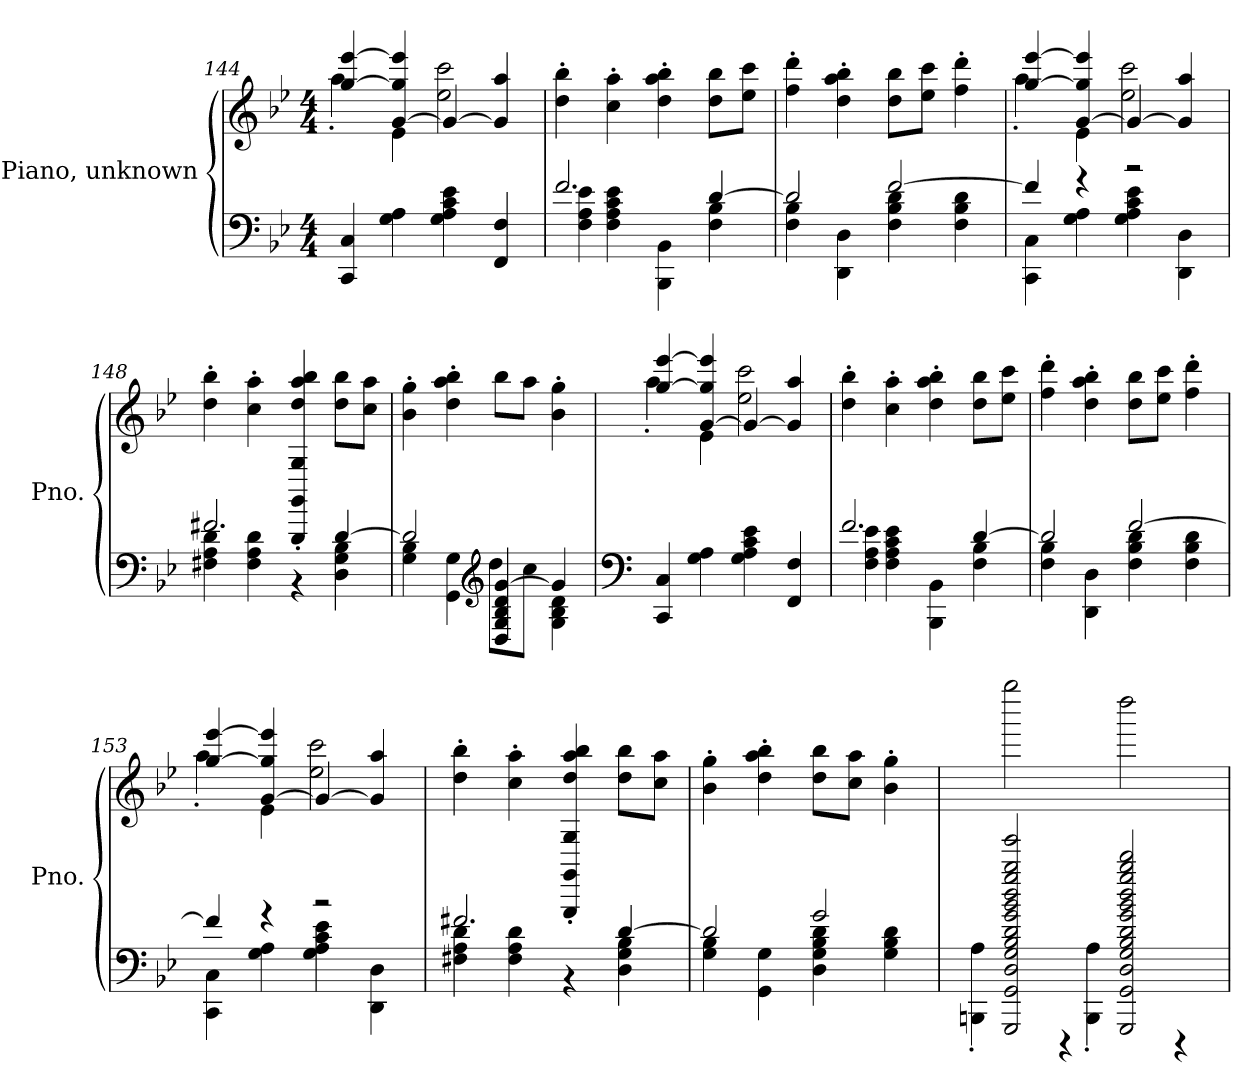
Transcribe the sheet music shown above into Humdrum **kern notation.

**kern	**kern
*part1	*part1
*staff2	*staff1
*I"Piano, unknown	*
*I'Pno.	*
!!LO:LB:g=z
*clefF4	*clefG2
*k[b-e-]	*k[b-e-]
*M4/4	*M4/4
=144	=144
*	*^
4CC/ 4C/	[4gg/ [4eee-/	4aa'\
4G\ 4A\	[4g/ 4gg/] 4eee-/]	4e-\
4G\ 4A\ 4c\ 4e-\	4g/_	2ee-\ 2ccc\
4FF/ 4F/	4g/] 4aa/	.
*	*v	*v
=145	=145
*^	*
2.f/	4F\ 4A\ 4e-\	4dd\' 4bb-\'
.	4F\ 4A\ 4c\ 4e-\	4cc\' 4aa\'
.	4BBB-\ 4BB-\	4dd\' 4aa\' 4bb-\'
[4d/	4F\ 4B-\	8dd\ 8bb-\L
.	.	8ee-\ 8ccc\J
=146	=146	=146
2d/]	4F\ 4B-\	4ff\' 4ddd\'
.	4DD\ 4D\	4dd\' 4aa\' 4bb-\'
[2f/	4F\ 4B-\ 4d\	8dd\ 8bb-\L
.	.	8ee-\ 8ccc\J
.	4F\ 4B-\ 4d\	4ff\' 4ddd\'
=147	=147	=147
*	*	*^
4f/]	4CC\ 4C\	[4gg/ [4eee-/	4aa'\
4r	4G\ 4A\	[4g/ 4gg/] 4eee-/]	4e-\
2r	4G\ 4A\ 4c\ 4e-\	4g/_	2ee-\ 2ccc\
.	4DD\ 4D\	4g/] 4aa/	.
*	*	*v	*v
=148	=148	=148
2.f#X/	4F#X\ 4A\ 4d\	4dd\' 4bb-\'
.	4F#\ 4A\ 4d\	4cc\' 4aa\'
.	4r	4GGG/' 4GG/' 4G/' 4dd/' 4aa/' 4bb-/'
[4d/	4D\ 4G\ 4B-\	8dd\ 8bb-\L
.	.	8cc\ 8aa\J
!!LO:PB:g=z
=149	=149	=149
2d/]	4G\ 4B-\	4b-\' 4gg\'
.	4GG\ 4G\	4dd\' 4aa\' 4bb-\'
*clefG2	*	*
4D/ 4G/ 4B-/ 4d/ [4g/	8dd\L	8bb-\L
.	8cc\J	8aa\J
4g/]	4G\ 4B-\ 4d\	4b-\' 4gg\'
*v	*v	*
=150	=150
*clefF4	*
*	*^
4CC/ 4C/	[4gg/ [4eee-/	4aa'\
4G\ 4A\	[4g/ 4gg/] 4eee-/]	4e-\
4G\ 4A\ 4c\ 4e-\	4g/_	2ee-\ 2ccc\
4FF/ 4F/	4g/] 4aa/	.
*	*v	*v
=151	=151
*^	*
2.f/	4F\ 4A\ 4e-\	4dd\' 4bb-\'
.	4F\ 4A\ 4c\ 4e-\	4cc\' 4aa\'
.	4BBB-\ 4BB-\	4dd\' 4aa\' 4bb-\'
[4d/	4F\ 4B-\	8dd\ 8bb-\L
.	.	8ee-\ 8ccc\J
=152	=152	=152
2d/]	4F\ 4B-\	4ff\' 4ddd\'
.	4DD\ 4D\	4dd\' 4aa\' 4bb-\'
[2f/	4F\ 4B-\ 4d\	8dd\ 8bb-\L
.	.	8ee-\ 8ccc\J
.	4F\ 4B-\ 4d\	4ff\' 4ddd\'
=153	=153	=153
*	*	*^
4f/]	4CC\ 4C\	[4gg/ [4eee-/	4aa'\
4r	4G\ 4A\	[4g/ 4gg/] 4eee-/]	4e-\
2r	4G\ 4A\ 4c\ 4e-\	4g/_	2ee-\ 2ccc\
.	4DD\ 4D\	4g/] 4aa/	.
*	*	*v	*v
!!LO:LB:g=z
=154	=154	=154
2.f#X/	4F#X\ 4A\ 4d\	4dd\' 4bb-\'
.	4F#\ 4A\ 4d\	4cc\' 4aa\'
.	4r	4GGG/' 4GG/' 4G/' 4dd/' 4aa/' 4bb-/'
[4d/	4D\ 4G\ 4B-\	8dd\ 8bb-\L
.	.	8cc\ 8aa\J
=155	=155	=155
2d/]	4G\ 4B-\	4b-\' 4gg\'
.	4GG\ 4G\	4dd\' 4aa\' 4bb-\'
2g/	4D\ 4G\ 4B-\ 4d\	8dd\ 8bb-\L
.	.	8cc\ 8aa\J
.	4G\ 4B-\ 4d\	4b-\' 4gg\'
=156	=156	=156
2GGG/ 2GG/ 2D/ 2G/ 2B-/ 2d/ 2g/ 2b-/ 2dd/ 2gg/ 2bb-/ 2ggg/	4BBBn\' 4A\'	2gggg\
.	4r	.
2GGG/ 2GG/ 2D/ 2G/ 2B-/ 2d/ 2g/ 2b-/ 2dd/ 2gg/ 2bb-/ 2ddd/	4BBB\' 4A\'	2dddd\
.	4r	.
*v	*v	*
=	=
*-	*-
